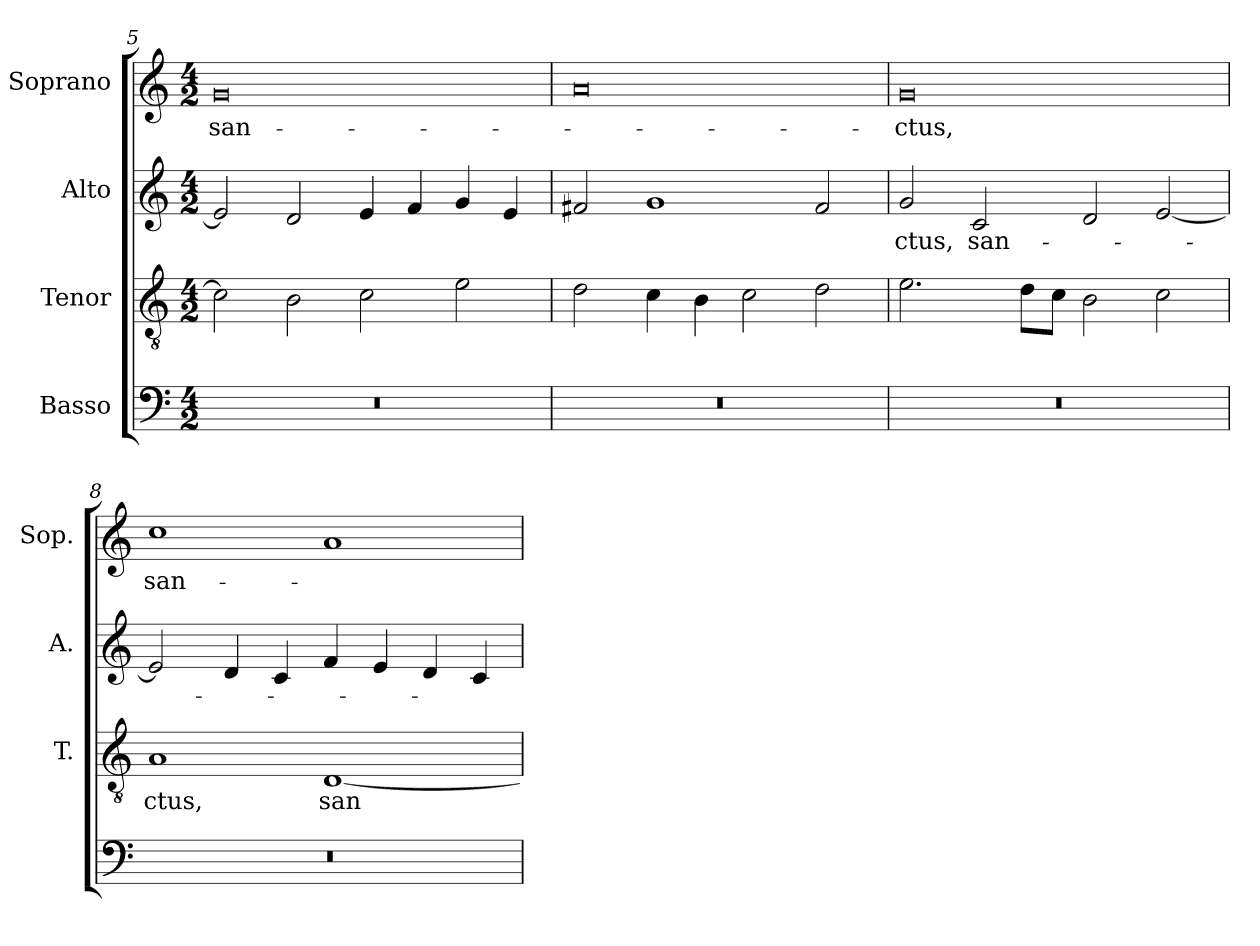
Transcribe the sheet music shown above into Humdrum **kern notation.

**kern	**kern	**text	**kern	**text	**kern	**text
*part4	*part3	*part3	*part2	*part2	*part1	*part1
*staff4	*staff3	*staff3	*staff2	*staff2	*staff1	*staff1
*I"Basso	*I"Tenor	*	*I"Alto	*	*I"Soprano	*
*	*I'T.	*	*I'A.	*	*I'Sop.	*
*clefF4	*clefGv2	*	*clefG2	*	*clefG2	*
*	*ITrd7c12	*	*	*	*	*
*k[]	*k[]	*	*k[]	*	*k[]	*
*C:	*C:	*	*C:	*	*C:	*
*M4/2	*M4/2	*	*M4/2	*	*M4/2	*
=5	=5	=5	=5	=5	=5	=5
!LO:N:vis=1	!	!	!	!	!	!
!	!	!	!	!	!	!LO:LY:b:color=#000000
0r	2Ci\]	.	2ei/]	.	0gi	san-
.	2BBi\	.	2di/	.	.	.
.	2Ci\	.	4ei/	.	.	.
.	.	.	4fi/	.	.	.
.	2Ei\	.	4gi/	.	.	.
.	.	.	4ei/	.	.	.
=6	=6	=6	=6	=6	=6	=6
!LO:N:vis=1	!	!	!	!	!	!
0r	2Di\	.	2f#Xi/	.	0ai	.
.	4Ci\	.	1gi	.	.	.
.	4BBi\	.	.	.	.	.
.	2Ci\	.	.	.	.	.
.	2Di\	.	2f#i/	.	.	.
!!LO:LB:g=z
=7	=7	=7	=7	=7	=7	=7
!LO:N:vis=1	!	!	!	!	!	!
!	!	!	!	!LO:LY:b:color=#000000	!	!
!	!	!	!	!	!	!LO:LY:b:color=#000000
0r	2.Ei\	.	2gi/	-ctus,	0gi	-ctus,
!	!	!	!	!LO:LY:b:color=#000000	!	!
.	.	.	2ci/	san-	.	.
.	8Di\L	.	.	.	.	.
.	8Ci\J	.	.	.	.	.
.	2BBi\	.	2di/	.	.	.
.	2Ci\	.	[2ei/	.	.	.
=8	=8	=8	=8	=8	=8	=8
!LO:N:vis=1	!	!	!	!	!	!
!	!	!LO:LY:b:color=#000000	!	!	!	!
!	!	!	!	!	!	!LO:LY:b:color=#000000
0r	1AAi	-ctus,	2ei/]	.	1cci	san-
.	.	.	4di/	.	.	.
.	.	.	4ci/	.	.	.
!	!	!LO:LY:b:color=#000000	!	!	!	!
.	[1DDi	san-	4fi/	.	1ai	.
.	.	.	4ei/	.	.	.
.	.	.	4di/	.	.	.
.	.	.	4ci/	.	.	.
=	=	=	=	=	=	=
*-	*-	*-	*-	*-	*-	*-
